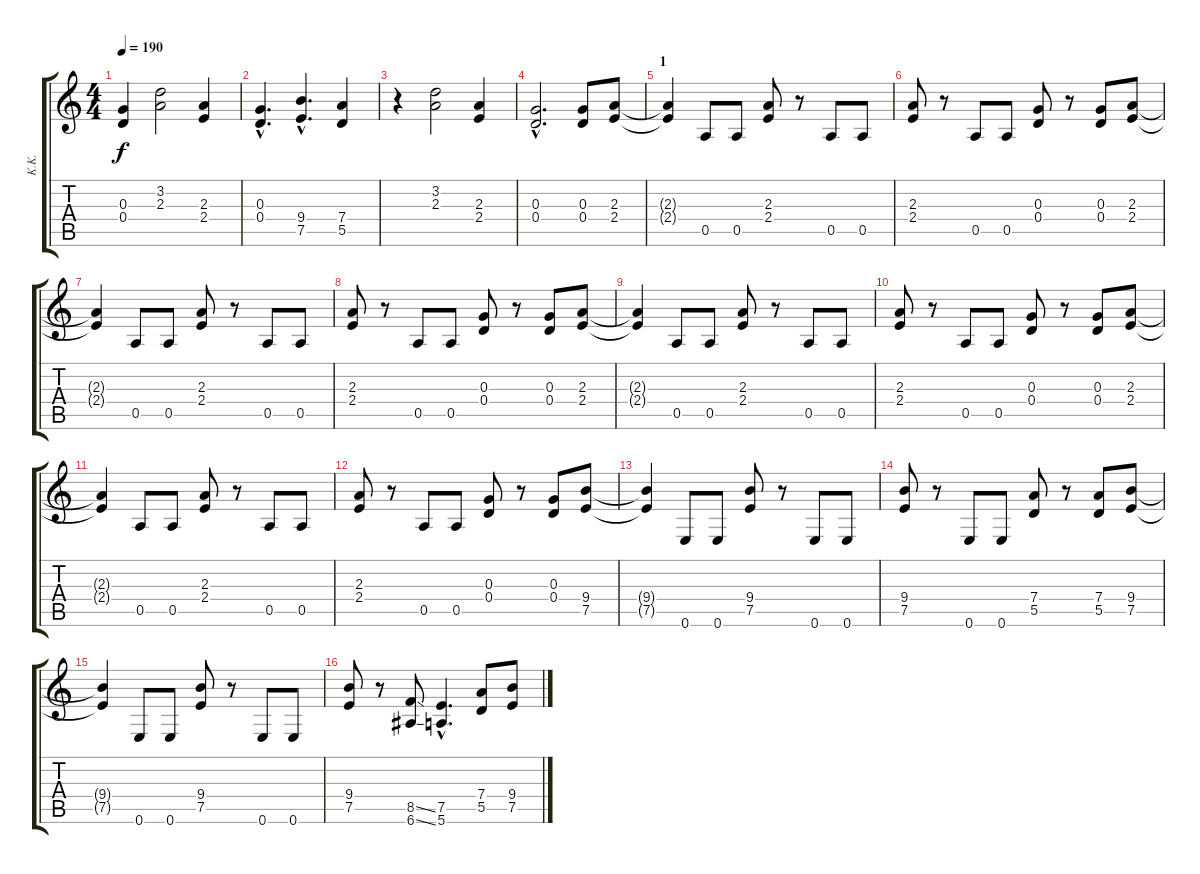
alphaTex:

\track ("K.K." "K.K.") {instrument distortionguitar}
\staff {score tabs}
\tuning (E4 B3 G3 D3 A2 E2) {hide}
\ts (4 4)
\tempo 190
\clef g2
\ks c
(0.3{t} 0.4{t}).4{dy f} (3.2 2.3).2 (2.3 2.4).4 |
(0.3{hac} 0.4{hac}).4{d} (9.4{hac} 7.5{hac}).4{d} (7.4 5.5).4 |
r.4 (3.2 2.3).2 (2.3 2.4).4 |
(0.3{hac} 0.4{hac}).2{d} (0.3 0.4).8 (2.3 2.4).8 |
\section ("" "1")
(2.3{t} 2.4{t}).4 0.5.8 0.5.8 (2.3 2.4).8 r.8 0.5.8 0.5.8 |
(2.3 2.4).8 r.8 0.5.8 0.5.8 (0.3 0.4).8 r.8 (0.3 0.4).8 (2.3 2.4).8 |
(2.3{t} 2.4{t}).4 0.5.8 0.5.8 (2.3 2.4).8 r.8 0.5.8 0.5.8 |
(2.3 2.4).8 r.8 0.5.8 0.5.8 (0.3 0.4).8 r.8 (0.3 0.4).8 (2.3 2.4).8 |
(2.3{t} 2.4{t}).4 0.5.8 0.5.8 (2.3 2.4).8 r.8 0.5.8 0.5.8 |
(2.3 2.4).8 r.8 0.5.8 0.5.8 (0.3 0.4).8 r.8 (0.3 0.4).8 (2.3 2.4).8 |
(2.3{t} 2.4{t}).4 0.5.8 0.5.8 (2.3 2.4).8 r.8 0.5.8 0.5.8 |
(2.3 2.4).8 r.8 0.5.8 0.5.8 (0.3 0.4).8 r.8 (0.3 0.4).8 (9.4 7.5).8 |
(9.4{t} 7.5{t}).4 0.6.8 0.6.8 (9.4 7.5).8 r.8 0.6.8 0.6.8 |
(9.4 7.5).8 r.8 0.6.8 0.6.8 (7.4 5.5).8 r.8 (7.4 5.5).8 (9.4 7.5).8 |
(9.4{t} 7.5{t}).4 0.6.8 0.6.8 (9.4 7.5).8 r.8 0.6.8 0.6.8 |
(9.4 7.5).8 r.8 (8.5{ss} 6.6{ss}).8 (7.5{hac} 5.6{hac}).4{d} (7.4 5.5).8 (9.4 7.5).8
